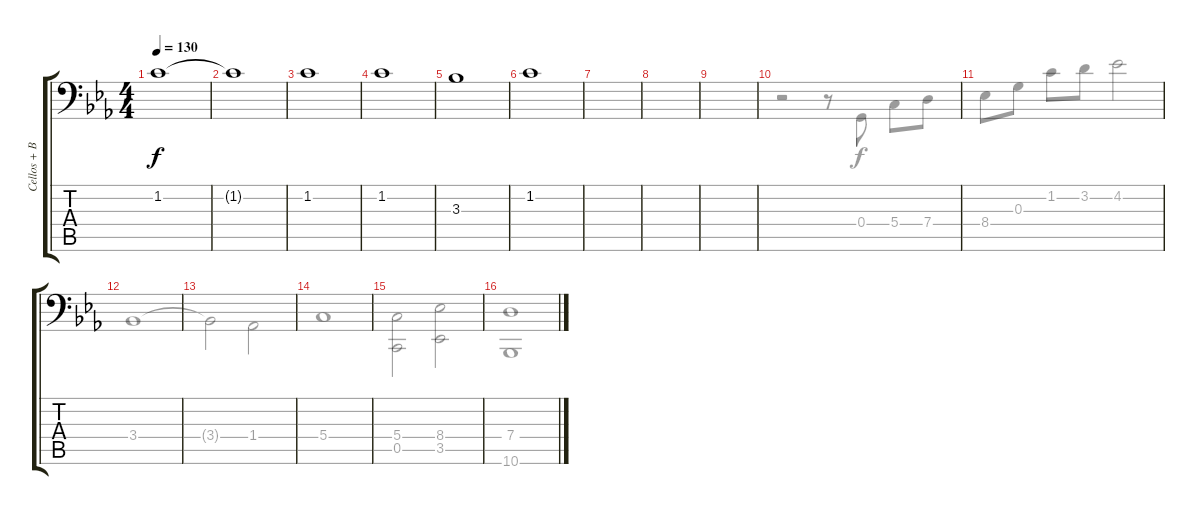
\track ("Cellos + Basses" "Cellos + B") {instrument stringensemble1}
\staff {score tabs}
\tuning (E4 B3 G3 G2 C2 C1) {hide}
\voice
\ts (4 4)
\tempo 130
\clef f4
\ks cminor
1.2{t}.1{dy f} |
1.2{t}.1 |
1.2.1 |
1.2.1 |
3.3.1 |
1.2.1 |
|
|
|
|
|
|
|
|
|
\voice
\clef f4
\ottava regular
\simile none
\ks cminor
|
|
|
|
|
|
|
|
|
r.2 r.8 0.4.8 5.4.8 7.4.8 |
8.4.8 0.3.8 1.2.8 3.2.8 4.2.2 |
3.4.1{dy f} |
3.4{t}.2 1.4.2 |
5.4.1 |
(5.4 0.5).2 (8.4 3.5).2 |
(7.4 10.6).1
